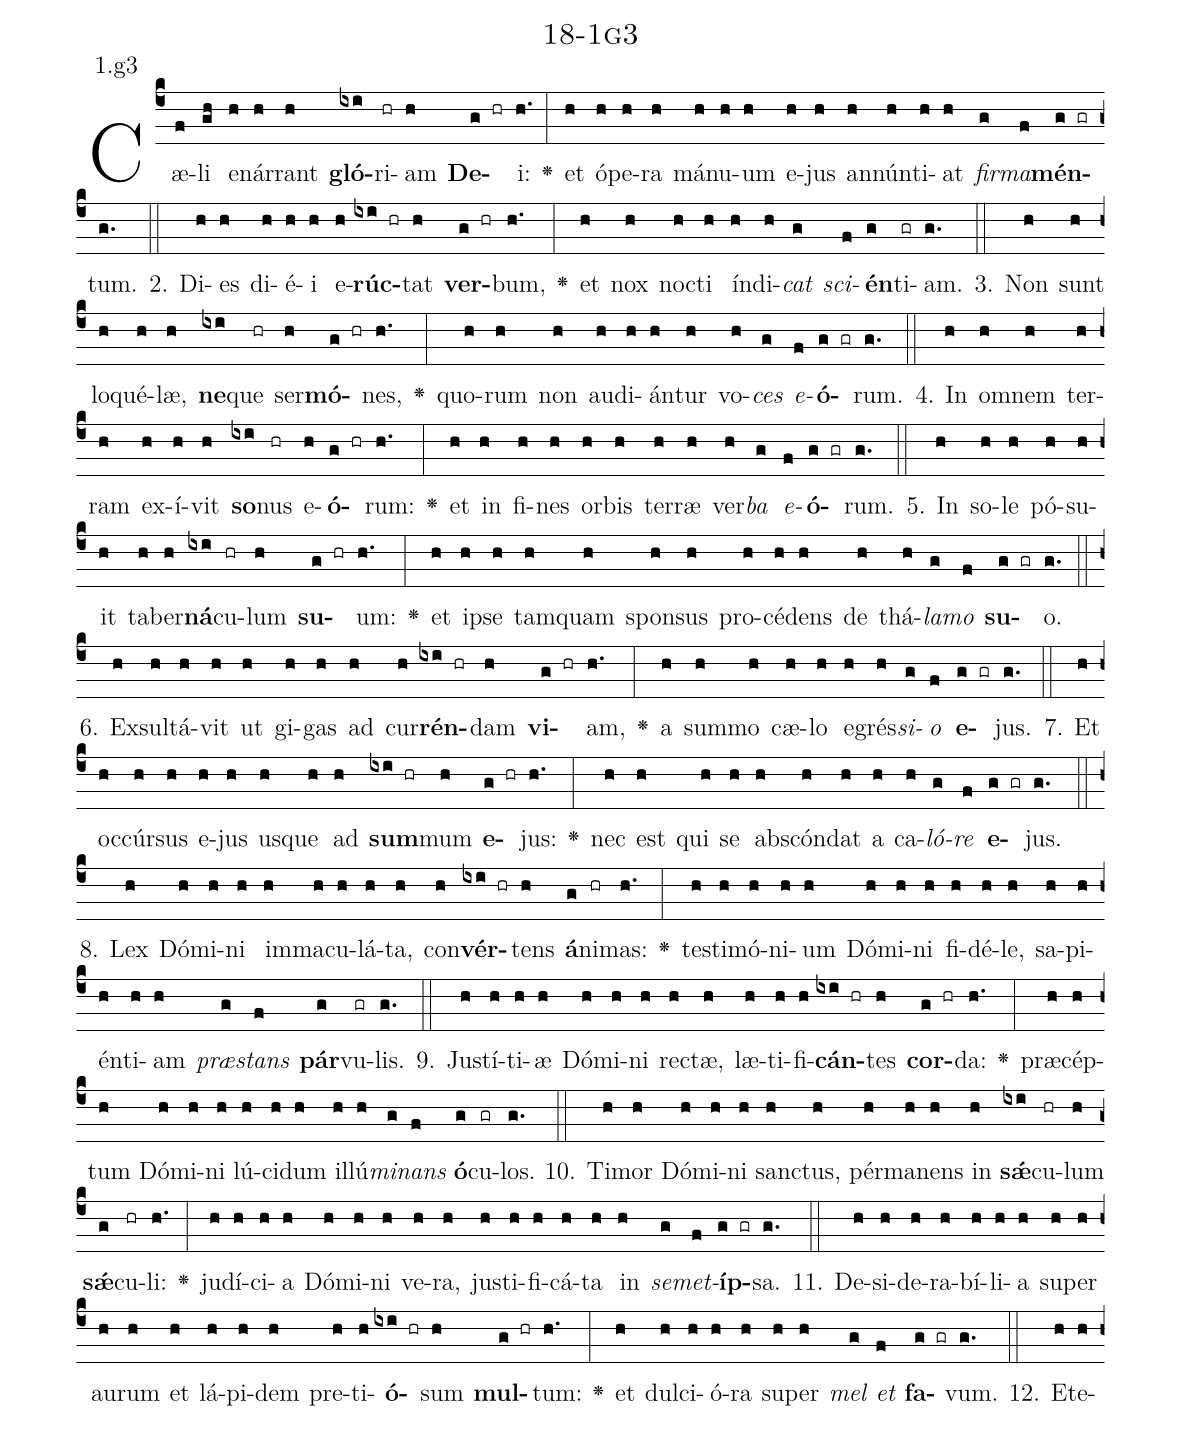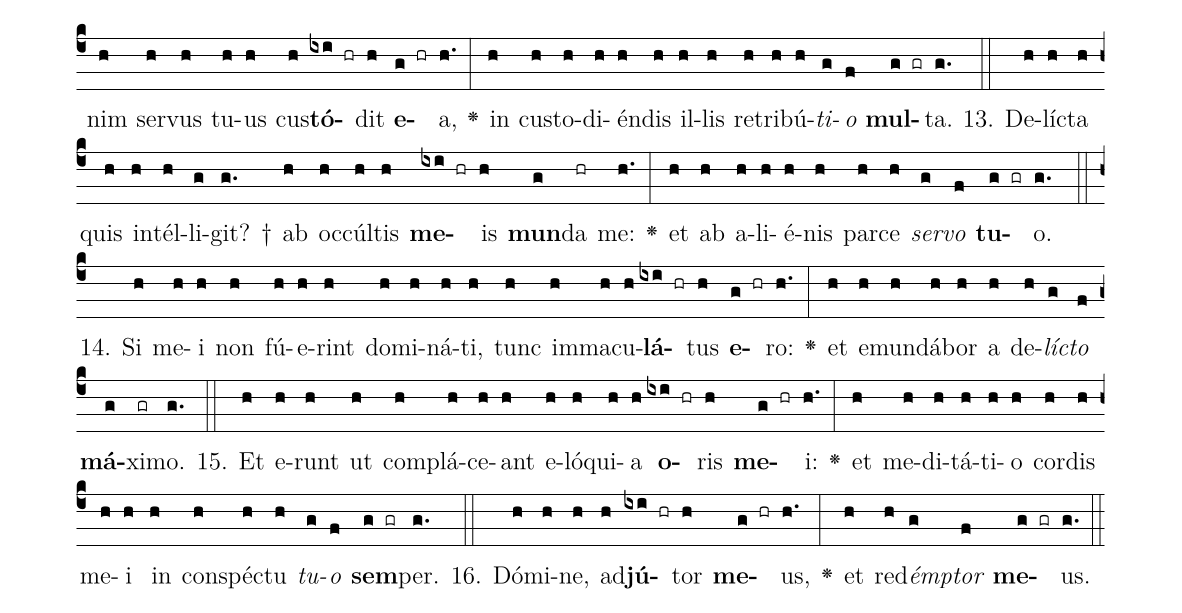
name: 18-1g3;
annotation: 1.g3;
%%
(c4)Cæ(f)li(gh) e(h)nár(h)rant(h) <b>gló</b>(ixi)ri(hr)am(h) <b>De</b>(g hr)i:(h.) <v>\greheightstar</v>(:) et(h) ó(h)pe(h)ra(h) má(h)nu(h)um(h) e(h)jus(h) an(h)nún(h)ti(h)at(h) <i>fir</i>(g)<i>ma</i>(f)<b>mén</b>(g gr)tum.(g.) (::)
2. Di(h)es(h) di(h)é(h)i(h) e(h)<b>rúc</b>(ixi hr)tat(h) <b>ver</b>(g hr)bum,(h.) <v>\greheightstar</v>(:) et(h) nox(h) noc(h)ti(h) ín(h)di(h)<i>cat</i>(g) <i>sci</i>(f)<b>én</b>(g)ti(gr)am.(g.) (::)
3. Non(h) sunt(h) lo(h)qué(h)læ,(h) <b>ne</b>(ixi)que(hr) ser(h)<b>mó</b>(g hr)nes,(h.) <v>\greheightstar</v>(:) quo(h)rum(h) non(h) au(h)di(h)án(h)tur(h) vo(h)<i>ces</i>(g) <i>e</i>(f)<b>ó</b>(g gr)rum.(g.) (::)
4. In(h) om(h)nem(h) ter(h)ram(h) ex(h)í(h)vit(h) <b>so</b>(ixi)nus(hr) e(h)<b>ó</b>(g hr)rum:(h.) <v>\greheightstar</v>(:) et(h) in(h) fi(h)nes(h) or(h)bis(h) ter(h)ræ(h) ver(h)<i>ba</i>(g) <i>e</i>(f)<b>ó</b>(g gr)rum.(g.) (::)
5. In(h) so(h)le(h) pó(h)su(h)it(h) ta(h)ber(h)<b>ná</b>(ixi)cu(hr)lum(h) <b>su</b>(g hr)um:(h.) <v>\greheightstar</v>(:) et(h) ip(h)se(h) tam(h)quam(h) spon(h)sus(h) pro(h)cé(h)dens(h) de(h) thá(h)<i>la</i>(g)<i>mo</i>(f) <b>su</b>(g gr)o.(g.) (::)
6. Ex(h)sul(h)tá(h)vit(h) ut(h) gi(h)gas(h) ad(h) cur(h)<b>rén</b>(ixi hr)dam(h) <b>vi</b>(g hr)am,(h.) <v>\greheightstar</v>(:) a(h) sum(h)mo(h) cæ(h)lo(h) e(h)grés(h)<i>si</i>(g)<i>o</i>(f) <b>e</b>(g gr)jus.(g.) (::)
7. Et(h) oc(h)cúr(h)sus(h) e(h)jus(h) us(h)que(h) ad(h) <b>sum</b>(ixi hr)mum(h) <b>e</b>(g hr)jus:(h.) <v>\greheightstar</v>(:) nec(h) est(h) qui(h) se(h) abs(h)cón(h)dat(h) a(h) ca(h)<i>ló</i>(g)<i>re</i>(f) <b>e</b>(g gr)jus.(g.) (::)
8. Lex(h) Dó(h)mi(h)ni(h) im(h)ma(h)cu(h)lá(h)ta,(h) con(h)<b>vér</b>(ixi hr)tens(h) <b>á</b>(g)ni(hr)mas:(h.) <v>\greheightstar</v>(:) tes(h)ti(h)mó(h)ni(h)um(h) Dó(h)mi(h)ni(h) fi(h)dé(h)le,(h) sa(h)pi(h)én(h)ti(h)am(h) <i>præ</i>(g)<i>stans</i>(f) <b>pár</b>(g)vu(gr)lis.(g.) (::)
9. Jus(h)tí(h)ti(h)æ(h) Dó(h)mi(h)ni(h) rec(h)tæ,(h) læ(h)ti(h)fi(h)<b>cán</b>(ixi hr)tes(h) <b>cor</b>(g hr)da:(h.) <v>\greheightstar</v>(:) præ(h)cép(h)tum(h) Dó(h)mi(h)ni(h) lú(h)ci(h)dum(h) il(h)lú(h)<i>mi</i>(g)<i>nans</i>(f) <b>ó</b>(g)cu(gr)los.(g.) (::)
10. Ti(h)mor(h) Dó(h)mi(h)ni(h) sanc(h)tus,(h) pér(h)ma(h)nens(h) in(h) <b>sǽ</b>(ixi)cu(hr)lum(h) <b>sǽ</b>(g)cu(hr)li:(h.) <v>\greheightstar</v>(:) ju(h)dí(h)ci(h)a(h) Dó(h)mi(h)ni(h) ve(h)ra,(h) jus(h)ti(h)fi(h)cá(h)ta(h) in(h) <i>se</i>(g)<i>met</i>(f)<b>íp</b>(g gr)sa.(g.) (::)
11. De(h)si(h)de(h)ra(h)bí(h)li(h)a(h) su(h)per(h) au(h)rum(h) et(h) lá(h)pi(h)dem(h) pre(h)ti(h)<b>ó</b>(ixi hr)sum(h) <b>mul</b>(g hr)tum:(h.) <v>\greheightstar</v>(:) et(h) dul(h)ci(h)ó(h)ra(h) su(h)per(h) <i>mel</i>(g) <i>et</i>(f) <b>fa</b>(g gr)vum.(g.) (::)
12. Et(h)e(h)nim(h) ser(h)vus(h) tu(h)us(h) cus(h)<b>tó</b>(ixi hr)dit(h) <b>e</b>(g hr)a,(h.) <v>\greheightstar</v>(:) in(h) cus(h)to(h)di(h)én(h)dis(h) il(h)lis(h) re(h)tri(h)bú(h)<i>ti</i>(g)<i>o</i>(f) <b>mul</b>(g gr)ta.(g.) (::)
13. De(h)líc(h)ta(h) quis(h) in(h)tél(h)li(g)git? †(g.) ab(h) oc(h)cúl(h)tis(h) <b>me</b>(ixi hr)is(h) <b>mun</b>(g)da(hr) me:(h.) <v>\greheightstar</v>(:) et(h) ab(h) a(h)li(h)é(h)nis(h) par(h)ce(h) <i>ser</i>(g)<i>vo</i>(f) <b>tu</b>(g gr)o.(g.) (::)
14. Si(h) me(h)i(h) non(h) fú(h)e(h)rint(h) do(h)mi(h)ná(h)ti,(h) tunc(h) im(h)ma(h)cu(h)<b>lá</b>(ixi hr)tus(h) <b>e</b>(g hr)ro:(h.) <v>\greheightstar</v>(:) et(h) e(h)mun(h)dá(h)bor(h) a(h) de(h)<i>líc</i>(g)<i>to</i>(f) <b>má</b>(g)xi(gr)mo.(g.) (::)
15. Et(h) e(h)runt(h) ut(h) com(h)plá(h)ce(h)ant(h) e(h)ló(h)qui(h)a(h) <b>o</b>(ixi hr)ris(h) <b>me</b>(g hr)i:(h.) <v>\greheightstar</v>(:) et(h) me(h)di(h)tá(h)ti(h)o(h) cor(h)dis(h) me(h)i(h) in(h) con(h)spéc(h)tu(h) <i>tu</i>(g)<i>o</i>(f) <b>sem</b>(g gr)per.(g.) (::)
16. Dó(h)mi(h)ne,(h) ad(h)<b>jú</b>(ixi hr)tor(h) <b>me</b>(g hr)us,(h.) <v>\greheightstar</v>(:) et(h) red(h)<i>émp</i>(g)<i>tor</i>(f) <b>me</b>(g gr)us.(g.) (::)
